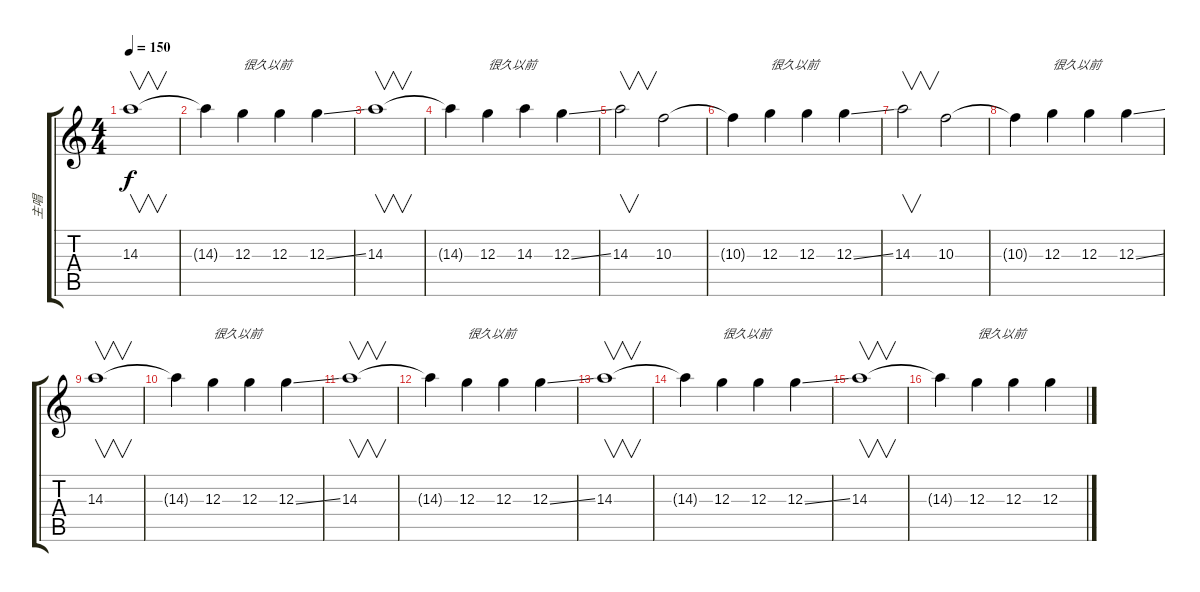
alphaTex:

\track ("主唱" "主唱") {instrument distortionguitar}
\staff {score tabs}
\tuning (E4 B3 G3 D3 A2 E2) {hide}
\ts (4 4)
\tempo 150
\clef g2
\ks c
14.3.1{v dy f} |
14.3{t}.4 12.3.4{txt "很久以前"} 12.3.4 12.3{ss}.4 |
14.3.1{v} |
14.3{t}.4 12.3.4{txt "很久以前"} 14.3.4 12.3{ss}.4 |
14.3.2{v} 10.3.2 |
10.3{t}.4 12.3.4{txt "很久以前"} 12.3.4 12.3{ss}.4 |
14.3.2{v} 10.3.2 |
10.3{t}.4 12.3.4{txt "很久以前"} 12.3.4 12.3{ss}.4 |
14.3.1{v} |
14.3{t}.4 12.3.4{txt "很久以前"} 12.3.4 12.3{ss}.4 |
14.3.1{v} |
14.3{t}.4 12.3.4{txt "很久以前"} 12.3.4 12.3{ss}.4 |
14.3.1{v} |
14.3{t}.4 12.3.4{txt "很久以前"} 12.3.4 12.3{ss}.4 |
14.3.1{v} |
14.3{t}.4 12.3.4{txt "很久以前"} 12.3.4 12.3{ss}.4
